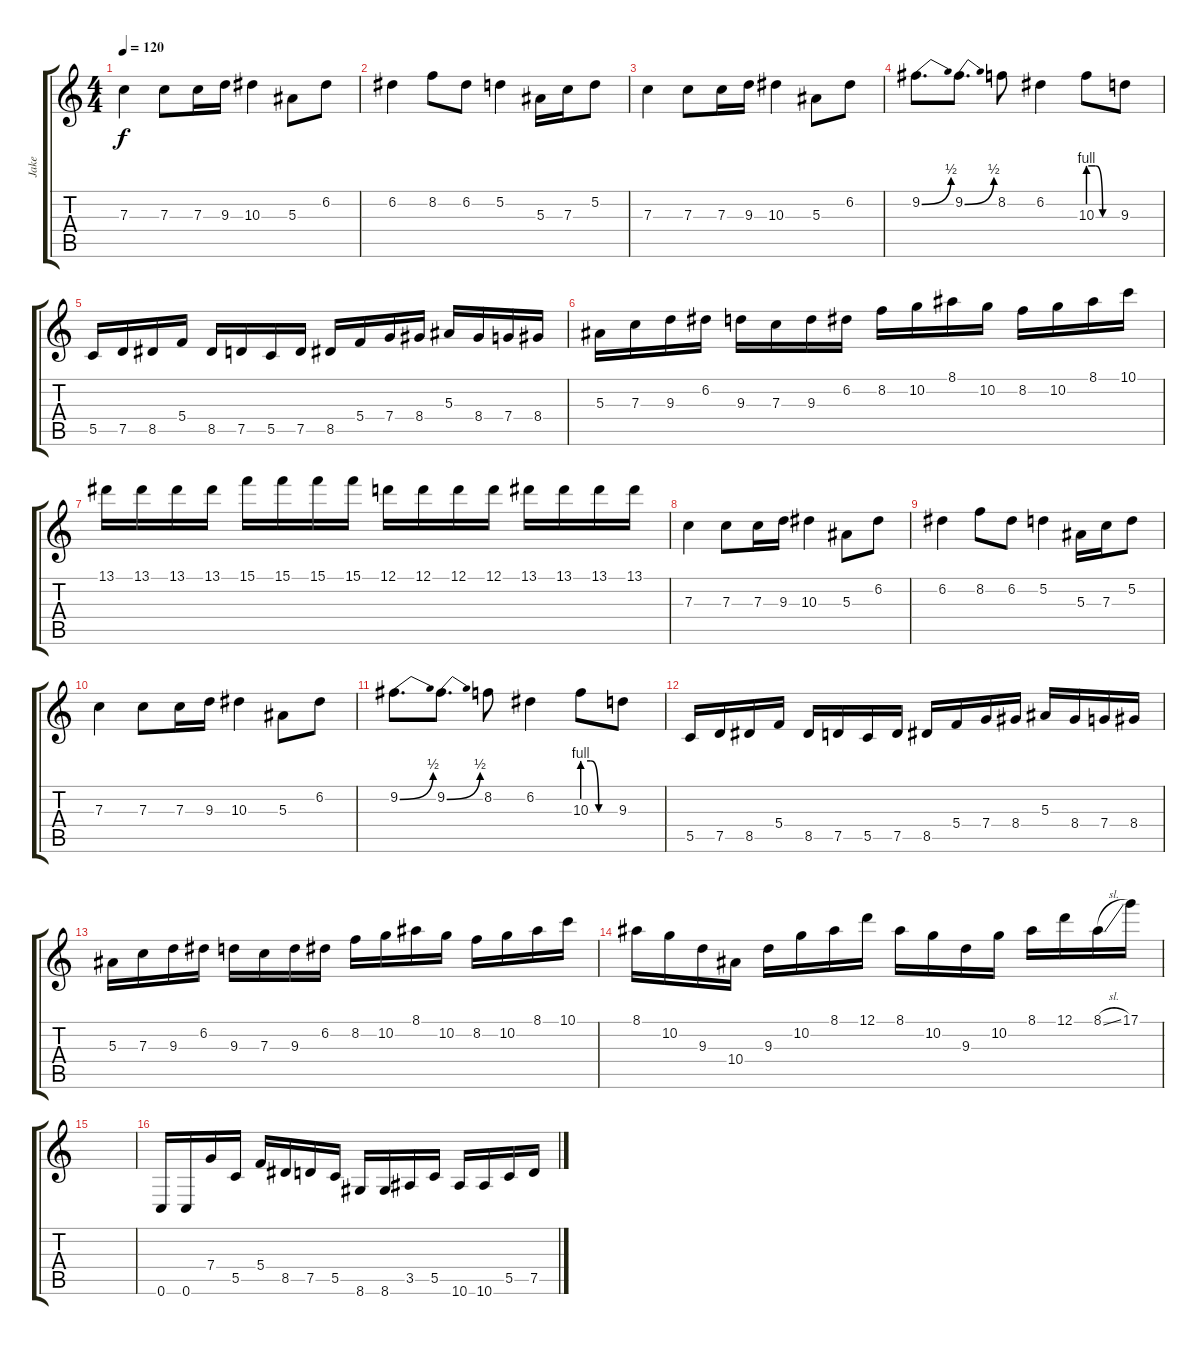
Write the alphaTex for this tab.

\track ("Jake" "Jake") {instrument distortionguitar}
\staff {score tabs}
\tuning (D4 A3 F3 C3 G2 C2) {hide}
\ts (4 4)
\tempo 120
\clef g2
\ks c
7.3.4{dy f} 7.3.8 7.3.16 9.3.16 10.3.4 5.3.8 6.2.8 |
6.2.4 8.2.8 6.2.8 5.2.4 5.3.16 7.3.16 5.2.8 |
7.3.4 7.3.8 7.3.16 9.3.16 10.3.4 5.3.8 6.2.8 |
9.2{be (bend 0 0 60 2)}.8{d} 9.2{be (bend 0 0 60 2)}.8{d} 8.2.8 6.2.4 10.3{be (custom 0 4 15 4 30 0 60 0)}.8 9.3.8 |
5.5.16 7.5.16 8.5.16 5.4.16 8.5.16 7.5.16 5.5.16 7.5.16 8.5.16 5.4.16 7.4.16 8.4.16 5.3.16 8.4.16 7.4.16 8.4.16 |
5.3.16 7.3.16 9.3.16 6.2.16 9.3.16 7.3.16 9.3.16 6.2.16 8.2.16 10.2.16 8.1.16 10.2.16 8.2.16 10.2.16 8.1.16 10.1.16 |
13.1.16 13.1.16 13.1.16 13.1.16 15.1.16 15.1.16 15.1.16 15.1.16 12.1.16 12.1.16 12.1.16 12.1.16 13.1.16 13.1.16 13.1.16 13.1.16 |
7.3.4 7.3.8 7.3.16 9.3.16 10.3.4 5.3.8 6.2.8 |
6.2.4 8.2.8 6.2.8 5.2.4 5.3.16 7.3.16 5.2.8 |
7.3.4 7.3.8 7.3.16 9.3.16 10.3.4 5.3.8 6.2.8 |
9.2{be (bend 0 0 60 2)}.8{d} 9.2{be (bend 0 0 60 2)}.8{d} 8.2.8 6.2.4 10.3{be (custom 0 4 15 4 30 0 60 0)}.8 9.3.8 |
5.5.16 7.5.16 8.5.16 5.4.16 8.5.16 7.5.16 5.5.16 7.5.16 8.5.16 5.4.16 7.4.16 8.4.16 5.3.16 8.4.16 7.4.16 8.4.16 |
5.3.16 7.3.16 9.3.16 6.2.16 9.3.16 7.3.16 9.3.16 6.2.16 8.2.16 10.2.16 8.1.16 10.2.16 8.2.16 10.2.16 8.1.16 10.1.16 |
8.1.16 10.2.16 9.3.16 10.4.16 9.3.16 10.2.16 8.1.16 12.1.16 8.1.16 10.2.16 9.3.16 10.2.16 8.1.16 12.1.16 8.1{sl}.16 17.1.16 |
|
0.6.16 0.6.16 7.4.16 5.5.16 5.4.16 8.5.16 7.5.16 5.5.16 8.6.16 8.6.16 3.5.16 5.5.16 10.6.16 10.6.16 5.5.16 7.5.16
